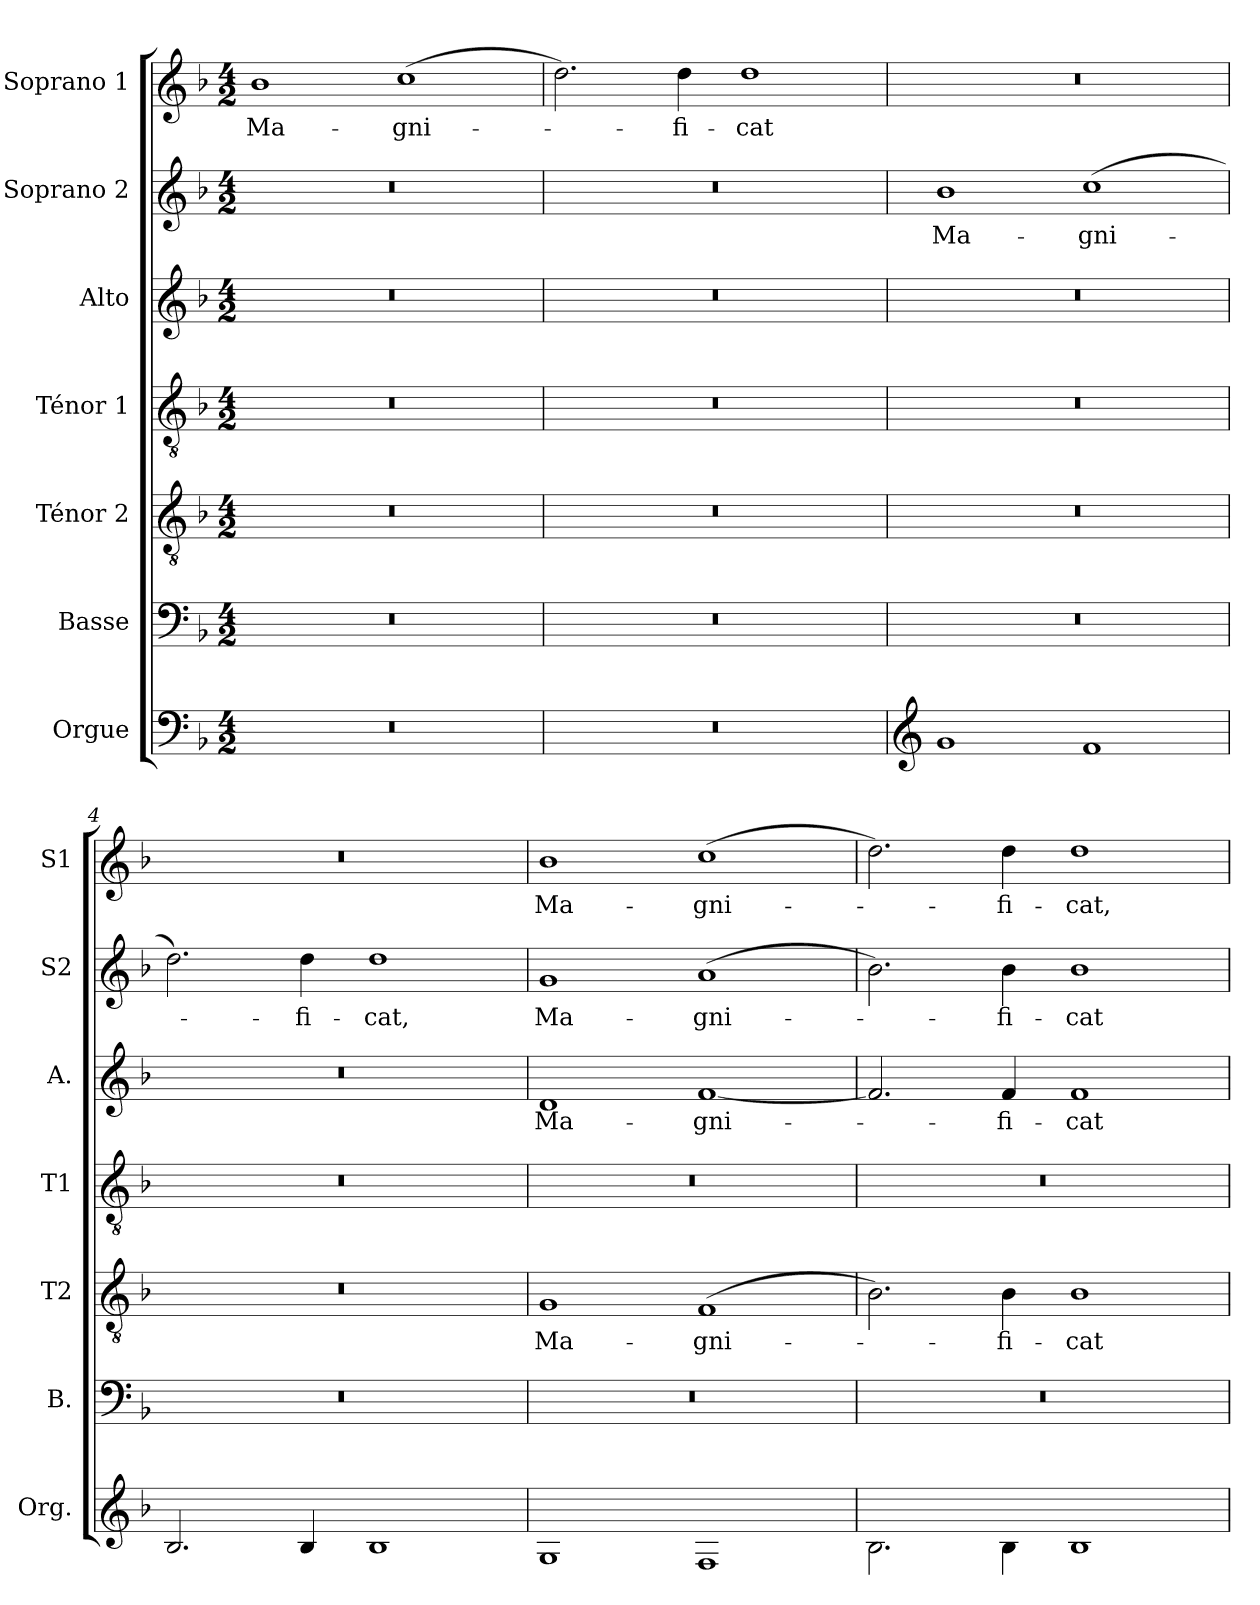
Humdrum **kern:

**kern	**kern	**kern	**text	**kern	**kern	**text	**kern	**text	**kern	**text
*part7	*part6	*part5	*part5	*part4	*part3	*part3	*part2	*part2	*part1	*part1
*staff7	*staff6	*staff5	*staff5	*staff4	*staff3	*staff3	*staff2	*staff2	*staff1	*staff1
*I"Orgue	*I"Basse	*I"Ténor 2	*	*I"Ténor 1	*I"Alto	*	*I"Soprano 2	*	*I"Soprano 1	*
*I'Org.	*I'B.	*I'T2	*	*I'T1	*I'A.	*	*I'S2	*	*I'S1	*
*clefF4	*clefF4	*clefGv2	*	*clefGv2	*clefG2	*	*clefG2	*	*clefG2	*
*k[b-]	*k[b-]	*k[b-]	*	*k[b-]	*k[b-]	*	*k[b-]	*	*k[b-]	*
*M4/2	*M4/2	*M4/2	*	*M4/2	*M4/2	*	*M4/2	*	*M4/2	*
*MM120	*MM120	*MM120	*	*MM120	*MM120	*	*MM120	*	*MM120	*
=1	=1	=1	=1	=1	=1	=1	=1	=1	=1	=1
!	!	!	!	!	!	!	!	!	!	!LO:LY:b
0r	0r	0r	.	0r	0r	.	0r	.	1b-	Ma-
!	!	!	!	!	!	!	!	!	!	!LO:LY:b
.	.	.	.	.	.	.	.	.	(>1cc	-gni-
=2	=2	=2	=2	=2	=2	=2	=2	=2	=2	=2
0r	0r	0r	.	0r	0r	.	0r	.	2.dd\)	.
!	!	!	!	!	!	!	!	!	!	!LO:LY:b
.	.	.	.	.	.	.	.	.	4dd\	-fi-
!	!	!	!	!	!	!	!	!	!	!LO:LY:b
.	.	.	.	.	.	.	.	.	1dd	-cat
=3	=3	=3	=3	=3	=3	=3	=3	=3	=3	=3
*clefG2	*	*	*	*	*	*	*	*	*	*
!	!	!	!	!	!	!	!	!LO:LY:b	!	!
1g	0r	0r	.	0r	0r	.	1b-	Ma-	0r	.
!	!	!	!	!	!	!	!	!LO:LY:b	!	!
1f	.	.	.	.	.	.	(>1cc	-gni-	.	.
=4	=4	=4	=4	=4	=4	=4	=4	=4	=4	=4
2.B-/	0r	0r	.	0r	0r	.	2.dd\)	.	0r	.
!	!	!	!	!	!	!	!	!LO:LY:b	!	!
4B-/	.	.	.	.	.	.	4dd\	-fi-	.	.
!	!	!	!	!	!	!	!	!LO:LY:b	!	!
1B-	.	.	.	.	.	.	1dd	-cat,	.	.
=5	=5	=5	=5	=5	=5	=5	=5	=5	=5	=5
!	!	!	!LO:LY:b	!	!	!LO:LY:b	!	!LO:LY:b	!	!LO:LY:b
1G	0r	1G	Ma-	0r	1d	Ma-	1g	Ma-	1b-	Ma-
!	!	!	!LO:LY:b	!	!	!LO:LY:b	!	!LO:LY:b	!	!LO:LY:b
1F	.	(<1F	-gni-	.	[1f	-gni-	(>1a	-gni-	(>1cc	-gni-
=6	=6	=6	=6	=6	=6	=6	=6	=6	=6	=6
2.B-\	0r	2.B-\)	.	0r	2.f/]	.	2.b-\)	.	2.dd\)	.
!	!	!	!LO:LY:b	!	!	!LO:LY:b	!	!LO:LY:b	!	!LO:LY:b
4B-\	.	4B-\	-fi-	.	4f/	-fi-	4b-\	-fi-	4dd\	-fi-
!	!	!	!LO:LY:b	!	!	!LO:LY:b	!	!LO:LY:b	!	!LO:LY:b
1B-	.	1B-	-cat	.	1f	-cat	1b-	-cat	1dd	-cat,
=	=	=	=	=	=	=	=	=	=	=
*-	*-	*-	*-	*-	*-	*-	*-	*-	*-	*-
